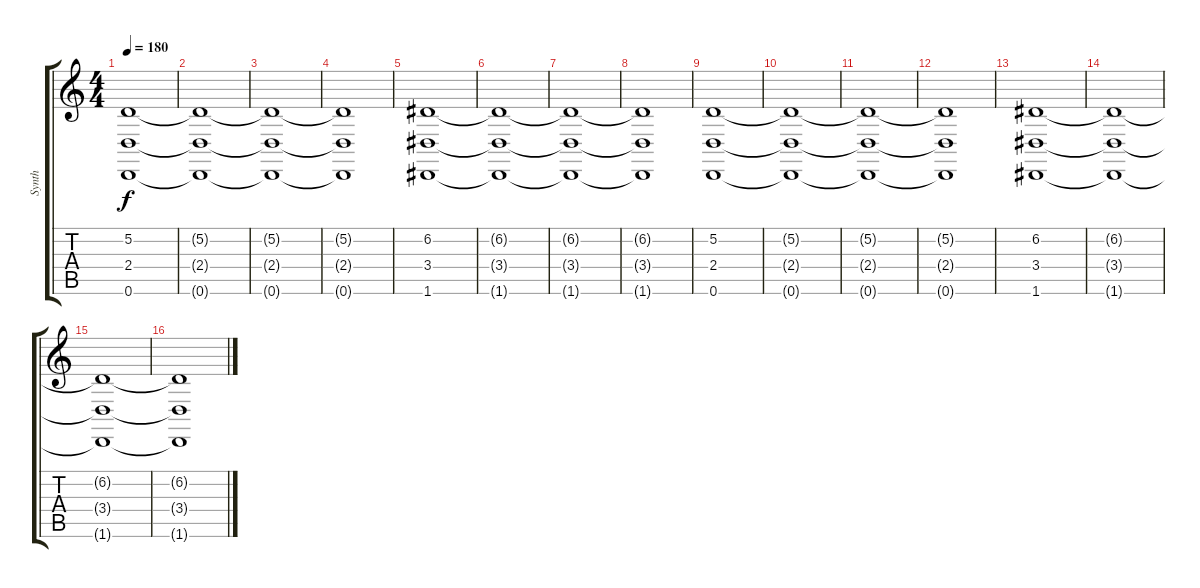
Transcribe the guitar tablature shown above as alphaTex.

\track ("Synth" "Synth") {instrument synthstrings2}
\staff {score tabs}
\tuning (D4 A3 F3 C3 G2 D2) {hide}
\ts (4 4)
\tempo 180
\clef g2
\ks c
(5.2 2.4 0.6).1{dy f} |
(5.2{t} 2.4{t} 0.6{t}).1 |
(5.2{t} 2.4{t} 0.6{t}).1 |
(5.2{t} 2.4{t} 0.6{t}).1 |
(6.2 3.4 1.6).1 |
(6.2{t} 3.4{t} 1.6{t}).1 |
(6.2{t} 3.4{t} 1.6{t}).1 |
(6.2{t} 3.4{t} 1.6{t}).1 |
(5.2 2.4 0.6).1 |
(5.2{t} 2.4{t} 0.6{t}).1 |
(5.2{t} 2.4{t} 0.6{t}).1 |
(5.2{t} 2.4{t} 0.6{t}).1 |
(6.2 3.4 1.6).1 |
(6.2{t} 3.4{t} 1.6{t}).1 |
(6.2{t} 3.4{t} 1.6{t}).1 |
(6.2{t} 3.4{t} 1.6{t}).1
